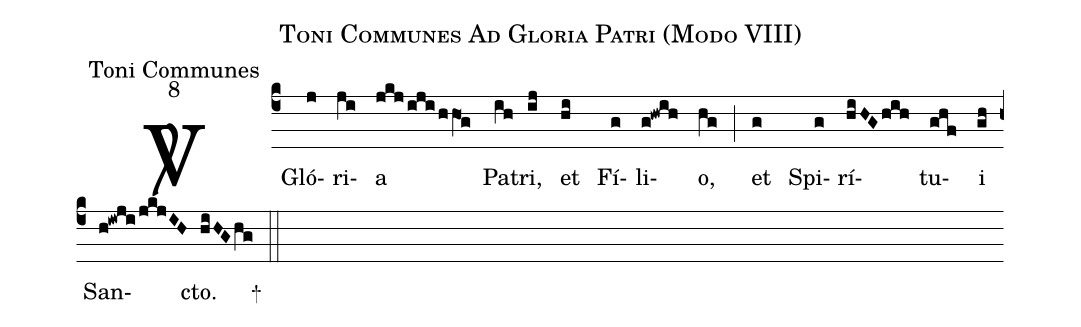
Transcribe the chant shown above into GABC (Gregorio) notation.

name:Toni Communes Ad Gloria Patri (Modo VIII);
office-part:Toni Communes;
mode:8;
%%
(c4) <sp>V/</sp> Gló(j)ri(ji)a(jkj/iji/hhO1g) Pa(ih)tri,(ij) et(hi) Fí(g)li(g!hwih)o,(hg) (;)
et(g) Spi(g)rí(hiHGhih)tu(ghf)i(gh) San(h!iwji/jkjIH)cto.(hiHG/hg)
<sp>+</sp>(::)
